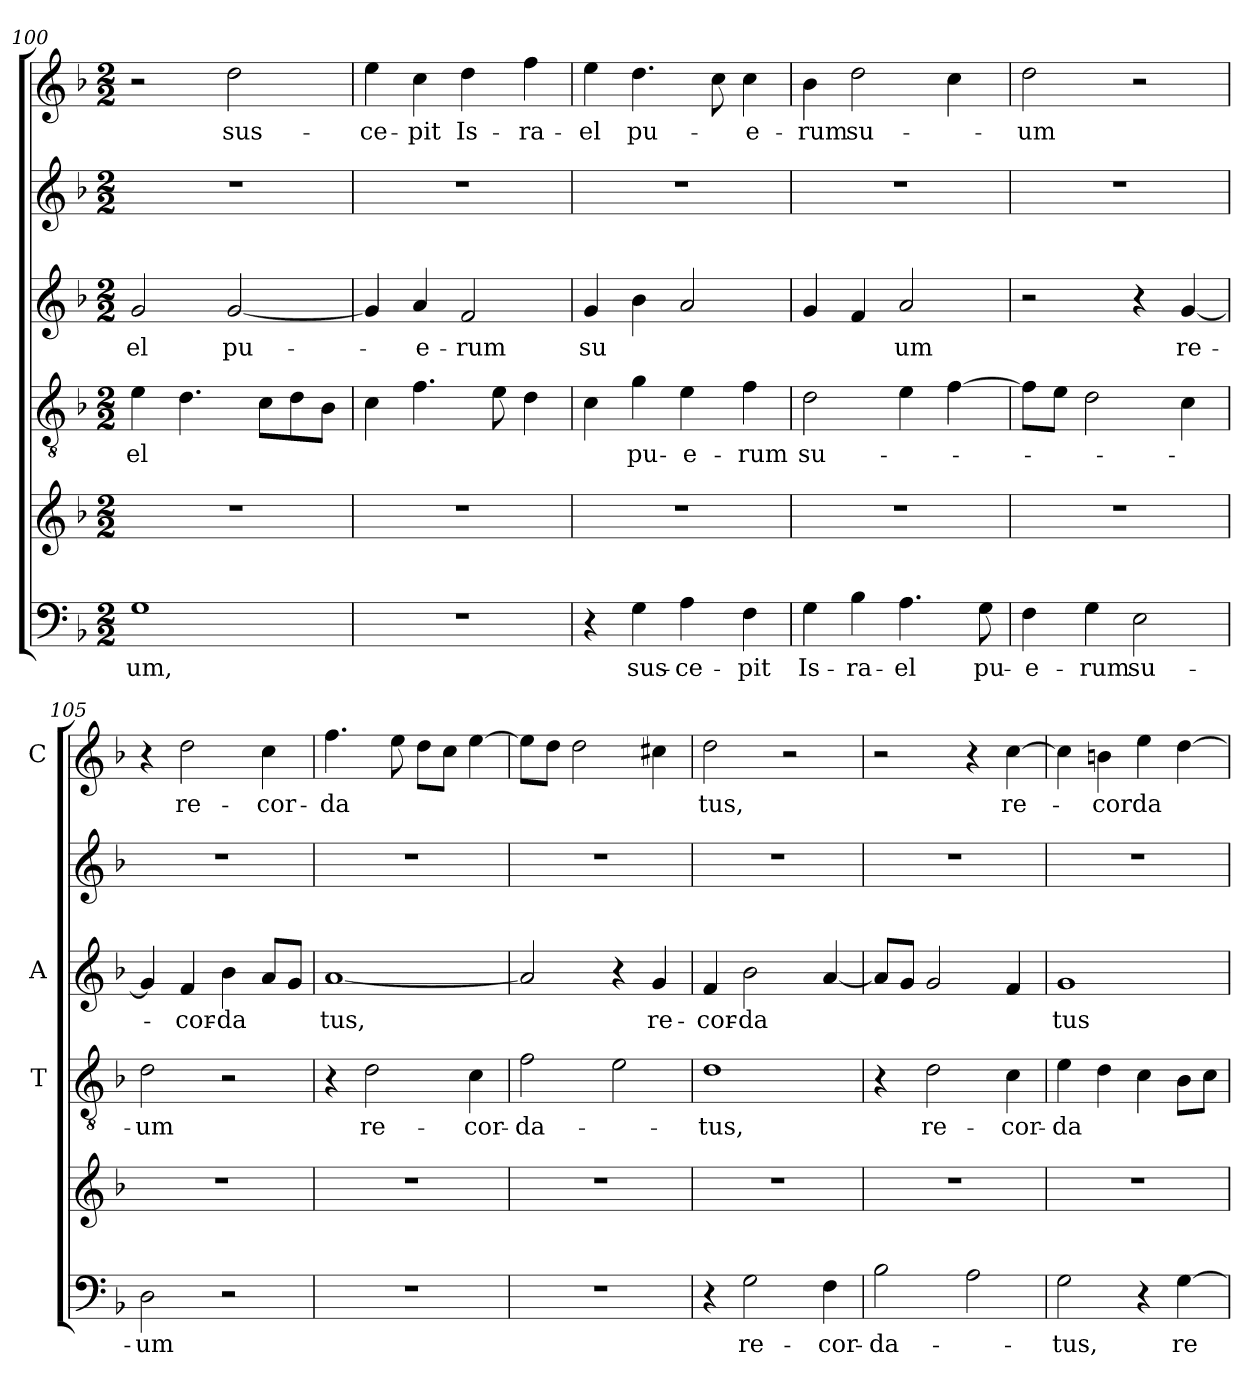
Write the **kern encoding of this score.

**kern	**text	**kern	**kern	**text	**kern	**text	**kern	**kern	**text
*part6	*part6	*part5	*part4	*part4	*part3	*part3	*part2	*part1	*part1
*staff6	*staff6	*staff5	*staff4	*staff4	*staff3	*staff3	*staff2	*staff1	*staff1
*	*	*	*I'T	*	*I'A	*	*	*I'C	*
!!LO:LB:g=z
*clefF4	*	*clefG2	*clefGv2	*	*clefG2	*	*clefG2	*clefG2	*
*k[b-]	*	*k[b-]	*k[b-]	*	*k[b-]	*	*k[b-]	*k[b-]	*
*F:	*	*F:	*F:	*	*F:	*	*F:	*F:	*
*M2/2	*	*M2/2	*M2/2	*	*M2/2	*	*M2/2	*M2/2	*
=100	=100	=100	=100	=100	=100	=100	=100	=100	=100
!	!LO:LY:b	!	!	!LO:LY:b	!	!LO:LY:b	!	!	!
1G	-­um,	1r	4e\	-­el	2g/	-­el	1r	2r	.
.	.	.	4.d\	.	.	.	.	.	.
!	!	!	!	!	!	!LO:LY:b	!	!	!LO:LY:b
.	.	.	.	.	[2g/	pu-	.	2dd\	sus-
.	.	.	8c\L	.	.	.	.	.	.
.	.	.	8d\	.	.	.	.	.	.
.	.	.	8B-\J	.	.	.	.	.	.
=101	=101	=101	=101	=101	=101	=101	=101	=101	=101
!	!	!	!	!	!	!	!	!	!LO:LY:b
1r	.	1r	4c\	.	4g/]	.	1r	4ee\	-ce-
!	!	!	!	!	!	!LO:LY:b	!	!	!LO:LY:b
.	.	.	4.f\	.	4a/	-e-	.	4cc\	-pit
!	!	!	!	!	!	!LO:LY:b	!	!	!LO:LY:b
.	.	.	.	.	2f/	-rum	.	4dd\	Is-
.	.	.	8e\	.	.	.	.	.	.
!	!	!	!	!	!	!	!	!	!LO:LY:b
.	.	.	4d\	.	.	.	.	4ff\	-ra-
=102	=102	=102	=102	=102	=102	=102	=102	=102	=102
!	!	!	!	!	!	!LO:LY:b	!	!	!LO:LY:b
4r	.	1r	4c\	.	4g/	su	1r	4ee\	-el
!	!LO:LY:b	!	!	!LO:LY:b	!	!	!	!	!LO:LY:b
4G\	sus-	.	4g\	pu-	4b-\	.	.	4.dd\	pu-
!	!LO:LY:b	!	!	!LO:LY:b	!	!	!	!	!
4A\	-ce-	.	4e\	-e-	2a/	.	.	.	.
.	.	.	.	.	.	.	.	8cc\	.
!	!LO:LY:b	!	!	!LO:LY:b	!	!	!	!	!LO:LY:b
4F\	-pit	.	4f\	-rum	.	.	.	4cc\	-e-
=103	=103	=103	=103	=103	=103	=103	=103	=103	=103
!	!LO:LY:b	!	!	!LO:LY:b	!	!	!	!	!LO:LY:b
4G\	Is-	1r	2d\	su-	4g/	.	1r	4b-\	-rum
!	!LO:LY:b	!	!	!	!	!	!	!	!LO:LY:b
4B-\	-ra-	.	.	.	4f/	.	.	2dd\	su-
!	!LO:LY:b	!	!	!	!	!LO:LY:b	!	!	!
4.A\	-el	.	4e\	.	2a/	um	.	.	.
.	.	.	[4f\	.	.	.	.	4cc\	.
!	!LO:LY:b	!	!	!	!	!	!	!	!
8G\	pu-	.	.	.	.	.	.	.	.
=104	=104	=104	=104	=104	=104	=104	=104	=104	=104
!	!LO:LY:b	!	!	!	!	!	!	!	!LO:LY:b
4F\	-e-	1r	8f\L]	.	2r	.	1r	2dd\	-um
.	.	.	8e\J	.	.	.	.	.	.
!	!LO:LY:b	!	!	!	!	!	!	!	!
4G\	-rum	.	2d\	.	.	.	.	.	.
!	!LO:LY:b	!	!	!	!	!	!	!	!
2E\	su-	.	.	.	4r	.	.	2r	.
!	!	!	!	!	!	!LO:LY:b	!	!	!
.	.	.	4c\	.	[4g/	re-	.	.	.
=105	=105	=105	=105	=105	=105	=105	=105	=105	=105
!	!LO:LY:b	!	!	!LO:LY:b	!	!	!	!	!
2D\	-um	1r	2d\	-um	4g/]	.	1r	4r	.
!	!	!	!	!	!	!LO:LY:b	!	!	!LO:LY:b
.	.	.	.	.	4f/	-cor-	.	2dd\	re-
!	!	!	!	!	!	!LO:LY:b	!	!	!
2r	.	.	2r	.	4b-\	-da	.	.	.
!	!	!	!	!	!	!	!	!	!LO:LY:b
.	.	.	.	.	8a/L	.	.	4cc\	-cor-
.	.	.	.	.	8g/J	.	.	.	.
!!LO:LB:g=z
=106	=106	=106	=106	=106	=106	=106	=106	=106	=106
!	!	!	!	!	!	!LO:LY:b	!	!	!LO:LY:b
1r	.	1r	4r	.	[1a	­tus,	1r	4.ff\	-­da
!	!	!	!	!LO:LY:b	!	!	!	!	!
.	.	.	2d\	re-	.	.	.	.	.
.	.	.	.	.	.	.	.	8ee\	.
.	.	.	.	.	.	.	.	8dd\L	.
.	.	.	.	.	.	.	.	8cc\J	.
!	!	!	!	!LO:LY:b	!	!	!	!	!
.	.	.	4c\	-cor-	.	.	.	[4ee\	.
=107	=107	=107	=107	=107	=107	=107	=107	=107	=107
!	!	!	!	!LO:LY:b	!	!	!	!	!
1r	.	1r	2f\	-da-	2a/]	.	1r	8ee\L]	.
.	.	.	.	.	.	.	.	8dd\J	.
.	.	.	.	.	.	.	.	2dd\	.
.	.	.	2e\	.	4r	.	.	.	.
!	!	!	!	!	!	!LO:LY:b	!	!	!
.	.	.	.	.	4g/	re-	.	4cc#\	.
=108	=108	=108	=108	=108	=108	=108	=108	=108	=108
!	!	!	!	!LO:LY:b	!	!LO:LY:b	!	!	!LO:LY:b
4r	.	1r	1d	-tus,	4f/	-cor-	1r	2dd\	tus,
!	!LO:LY:b	!	!	!	!	!LO:LY:b	!	!	!
2G\	re-	.	.	.	2b-\	-da	.	.	.
.	.	.	.	.	.	.	.	2r	.
!	!LO:LY:b	!	!	!	!	!	!	!	!
4F\	-cor-	.	.	.	[4a/	.	.	.	.
=109	=109	=109	=109	=109	=109	=109	=109	=109	=109
!	!LO:LY:b	!	!	!	!	!	!	!	!
2B-\	-da-	1r	4r	.	8a/L]	.	1r	2r	.
.	.	.	.	.	8g/J	.	.	.	.
!	!	!	!	!LO:LY:b	!	!	!	!	!
.	.	.	2d\	re-	2g/	.	.	.	.
2A\	.	.	.	.	.	.	.	4r	.
!	!	!	!	!LO:LY:b	!	!	!	!	!LO:LY:b
.	.	.	4c\	-cor-	4f/	.	.	[4cc\	re-
=110	=110	=110	=110	=110	=110	=110	=110	=110	=110
!	!LO:LY:b	!	!	!LO:LY:b	!	!LO:LY:b	!	!	!
2G\	-tus,	1r	4e\	-da	1g	tus	1r	4cc\]	.
!	!	!	!	!	!	!	!	!	!LO:LY:b
.	.	.	4d\	.	.	.	.	4b\	-cor
!	!	!	!	!	!	!	!	!	!LO:LY:b
4r	.	.	4c\	.	.	.	.	4ee\	da
!	!LO:LY:b	!	!	!	!	!	!	!	!
[4G\	re-	.	8B-\L	.	.	.	.	[4dd\	.
.	.	.	8c\J	.	.	.	.	.	.
=	=	=	=	=	=	=	=	=	=
*-	*-	*-	*-	*-	*-	*-	*-	*-	*-
